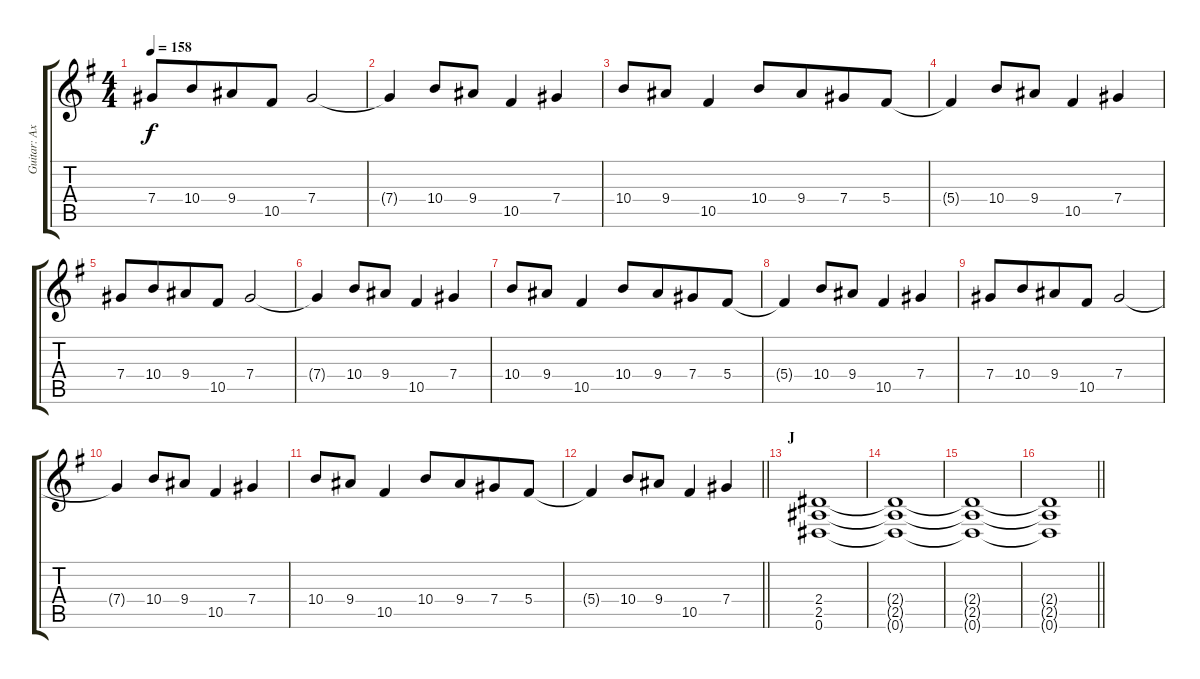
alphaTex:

\track ("Guitar: Axel" "Guitar: Ax") {instrument overdrivenguitar}
\staff {score tabs}
\tuning (Eb4 Bb3 Gb3 Db3 Ab2 Eb2) {hide}
\ts (4 4)
\tempo 158
\clef g2
\ks g
7.4.8{dy f} 10.4.8{beam merge} 9.4.8 10.5.8 7.4.2 |
7.4{t}.4 10.4.8 9.4.8 10.5.4 7.4.4 |
10.4.8 9.4.8 10.5.4 10.4.8 9.4.8{beam merge} 7.4.8 5.4.8 |
5.4{t}.4 10.4.8 9.4.8 10.5.4 7.4.4 |
7.4.8 10.4.8{beam merge} 9.4.8 10.5.8 7.4.2 |
7.4{t}.4 10.4.8 9.4.8 10.5.4 7.4.4 |
10.4.8 9.4.8 10.5.4 10.4.8 9.4.8{beam merge} 7.4.8 5.4.8 |
5.4{t}.4 10.4.8 9.4.8 10.5.4 7.4.4 |
7.4.8 10.4.8{beam merge} 9.4.8 10.5.8 7.4.2 |
7.4{t}.4 10.4.8 9.4.8 10.5.4 7.4.4 |
10.4.8 9.4.8 10.5.4 10.4.8 9.4.8{beam merge} 7.4.8 5.4.8 |
\barLineRight lightlight
5.4{t}.4 10.4.8 9.4.8 10.5.4 7.4.4 |
\section ("" "J")
(2.4 2.5 0.6).1 |
(2.4{t} 2.5{t} 0.6{t}).1 |
(2.4{t} 2.5{t} 0.6{t}).1 |
\barLineRight lightlight
(2.4{t} 2.5{t} 0.6{t}).1
